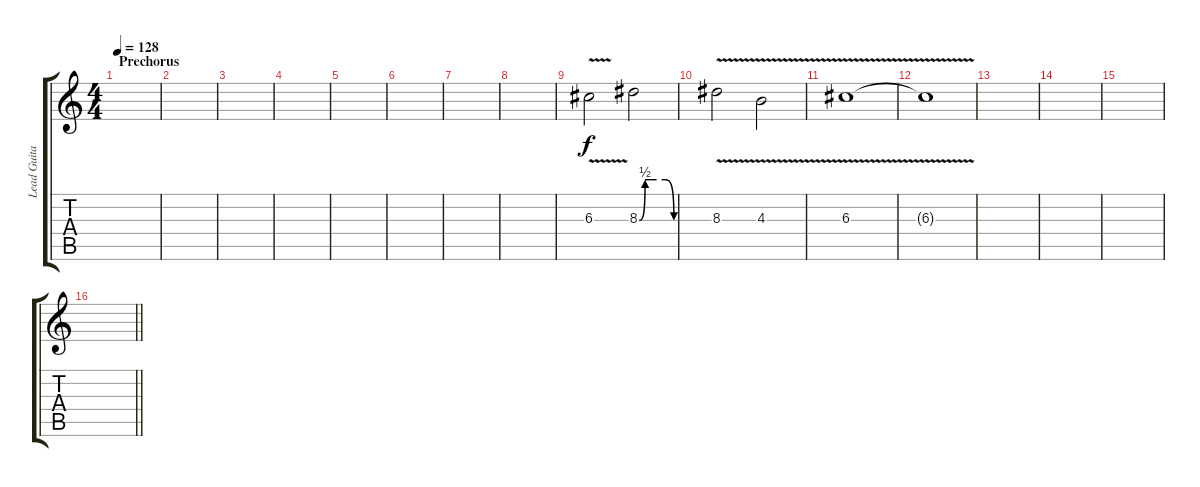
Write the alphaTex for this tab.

\track ("Lead Guitar2" "Lead Guita") {instrument overdrivenguitar}
\staff {score tabs}
\tuning (E4 B3 G3 D3 A2 E2) {hide}
\ts (4 4)
\section ("" "Prechorus")
\tempo 128
\clef g2
\ks c
|
|
|
|
|
|
|
|
6.3{v}.2 8.3{be (custom 0 0 10 2 20 2 30 2 45 2 60 0)}.2 |
8.3{v}.2 4.3{v}.2 |
6.3{v}.1 |
6.3{t}.1 |
|
|
|
\barLineRight lightlight
